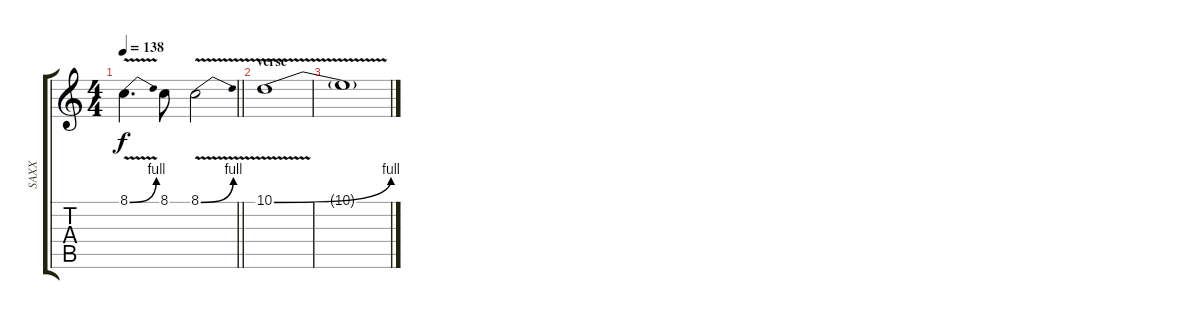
\track ("SAXX" "SAXX") {instrument altosax}
\staff {score tabs}
\tuning (E4 B3 G3 D3 A2 E2) {hide}
\ts (4 4)
\tempo 138
\clef g2
\barLineRight lightlight
\ks c
8.1{be (bend 0 0 60 4) v}.4{d dy f} 8.1.8 8.1{be (bend 0 0 60 4) v}.2 |
\section ("" "verse")
10.1{be (bend 0 0 60 4) v}.1{volume 0} |
10.1{t}.1
